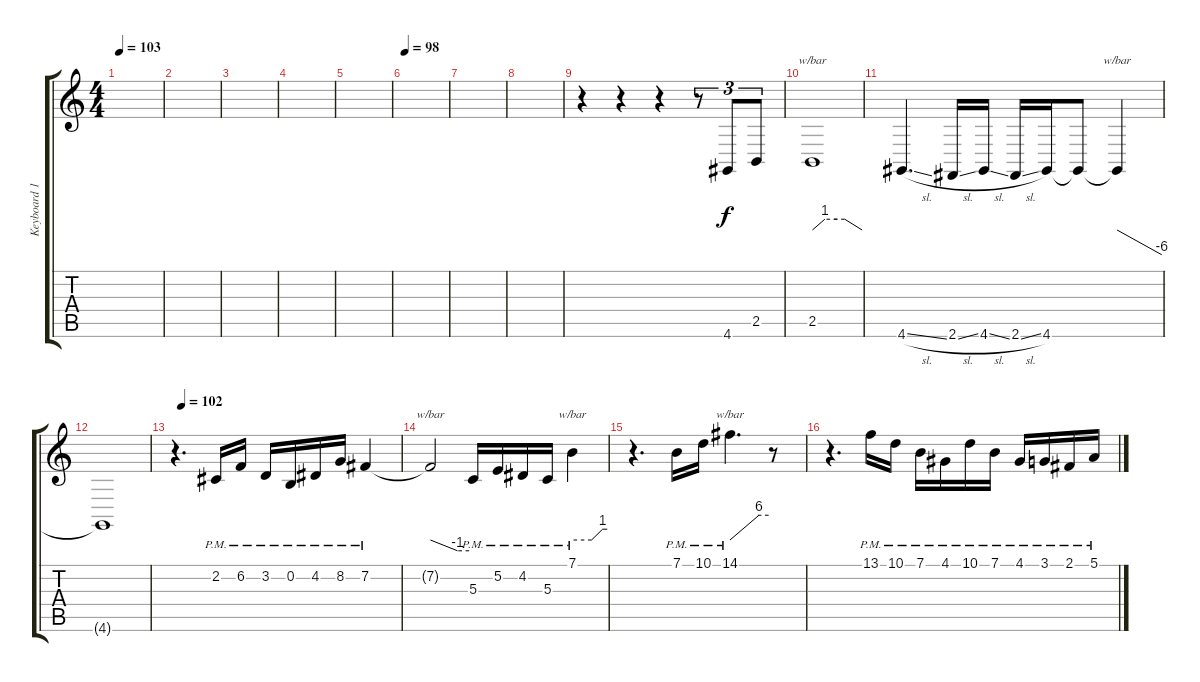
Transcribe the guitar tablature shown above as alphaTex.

\track ("Keyboard 1" "Keyboard 1") {instrument stringensemble1}
\staff {score tabs}
\tuning (E4 B3 G3 D3 A2 E2) {hide}
\ts (4 4)
\tempo 103
\clef g2
\ks c
|
|
|
|
|
\tempo 98
|
|
|
r.4{instrument brasssection} r.4 r.4 r.8{tu (3 2)} 4.6.8{tu (3 2)} 2.5.8{tu (3 2)} |
2.5.1{tbe (custom default 0 0 15 4 30 4 39 4 60 0)} |
4.6{sl}.4{d} 2.6{sl}.16 4.6{sl}.16 2.6{sl}.16 4.6.16 4.6{t}.8 4.6{t}.4{tbe (dive default 0 0 60 -24)} |
4.6{t}.1 |
\tempo (102 0.03125)
r.4{d instrument frenchhorn} 2.2{pm}.16 6.2{pm}.16 3.2{pm}.16 0.2{pm}.16 4.2{pm}.16 8.2{pm}.16 7.2{pm}.4 |
7.2{t}.2{tbe (custom default 0 0 42 -4 60 -4)} 5.3{pm}.16 5.2{pm}.16 4.2{pm}.16 5.3{pm}.16 7.1{pm}.4{tbe (custom default 0 0 33 0 52 4 60 4)} |
r.4{d} 7.1{pm}.16 10.1{pm}.16 14.1{pm}.4{d tbe (custom default 0 0 45 24 60 24)} r.8 |
r.4{d} 13.1{pm}.16 10.1{pm}.16 7.1{pm}.16 4.1{pm}.16 10.1{pm}.16 7.1{pm}.16 4.1{pm}.16 3.1{pm}.16 2.1{pm}.16 5.1{pm}.16
